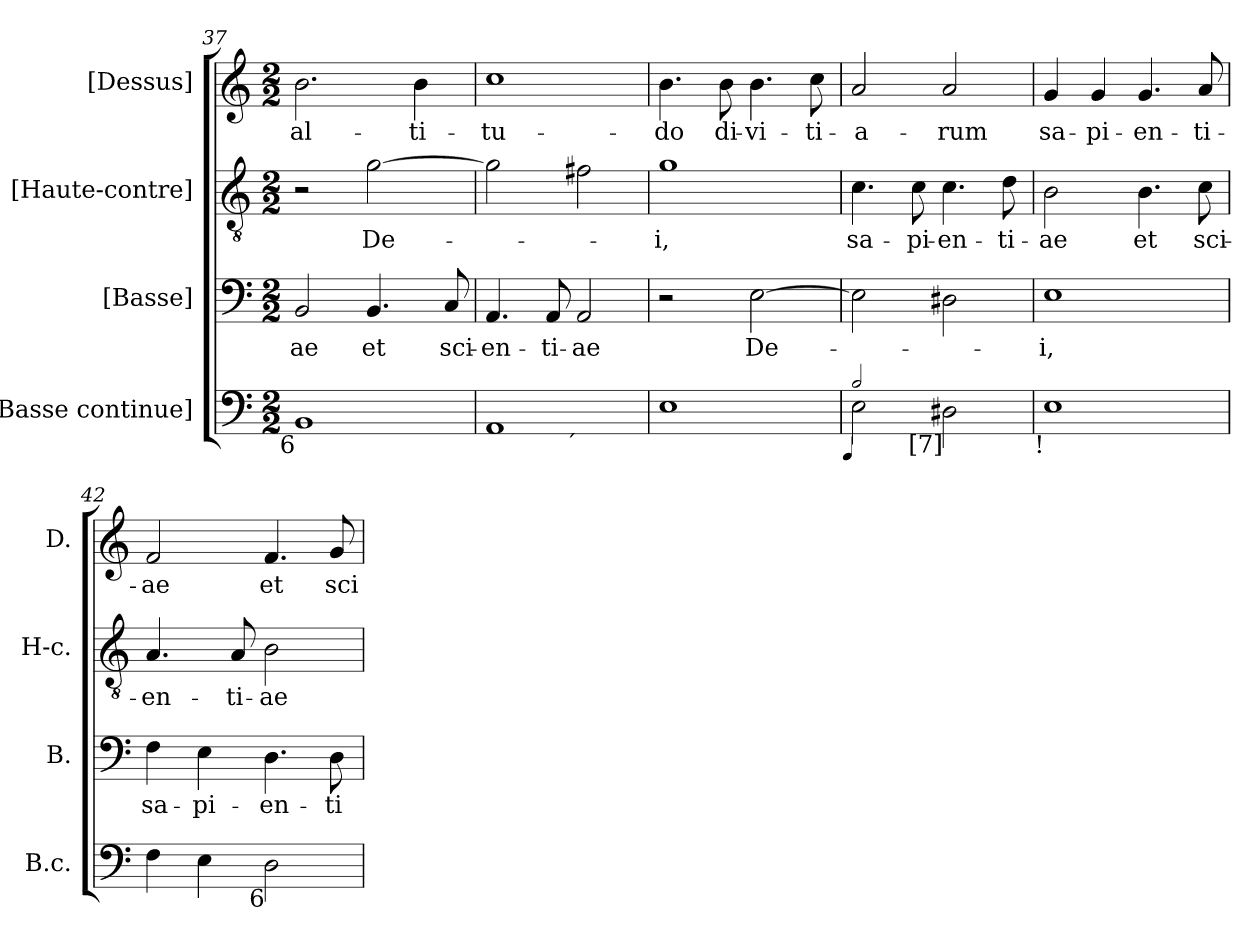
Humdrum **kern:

**kern	**kern	**text	**kern	**text	**kern	**text
*part4	*part3	*part3	*part2	*part2	*part1	*part1
*staff4	*staff3	*staff3	*staff2	*staff2	*staff1	*staff1
*I"[Basse continue]	*I"[Basse]	*	*I"[Haute-contre]	*	*I"[Dessus]	*
*I'B.c.	*I'B.	*	*I'H-c.	*	*I'D.	*
*clefF4	*clefF4	*	*clefGv2	*	*clefG2	*
*	*	*	*ITrd7c12	*	*	*
*k[]	*k[]	*	*k[]	*	*k[]	*
*a:	*a:	*	*a:	*	*a:	*
*M2/2	*M2/2	*	*M2/2	*	*M2/2	*
=37	=37	=37	=37	=37	=37	=37
!	!	!LO:LY:b:color=#000000	!	!	!	!
!LO:TX:b:rj:t=6	!	!	!	!	!	!
!	!	!	!	!	!	!LO:LY:b:color=#000000
1BBi	2BBi/	-ae	2r	.	2.bi\	al-
!	!	!LO:LY:b:color=#000000	!	!	!	!
!	!	!	!	!LO:LY:b:color=#000000	!	!
.	4.BBi/	et	[2Gi\	De-	.	.
!	!	!	!	!	!	!LO:LY:b:color=#000000
.	.	.	.	.	4bi\	-ti-
!	!	!LO:LY:b:color=#000000	!	!	!	!
.	8Ci/	sci-	.	.	.	.
=38	=38	=38	=38	=38	=38	=38
!	!	!LO:LY:b:color=#000000	!	!	!	!
!LO:TX:b:rj:t=7	!	!	!	!	!	!
!	!	!	!	!	!	!LO:LY:b:color=#000000
*^	*	*	*	*	*	*
1AAi	2ryy	4.AAi/	-en-	2Gi\]	.	1cci	-tu-
!	!	!	!LO:LY:b:color=#000000	!	!	!	!
.	.	8AAi/	-ti-	.	.	.	.
!	!LO:TX:b:rj:t=´	!	!	!	!	!	!
!	!	!	!LO:LY:b:color=#000000	!	!	!	!
.	2ryy	2AAi/	-ae	2F#Xi\	.	.	.
*v	*v	*	*	*	*	*	*
=39	=39	=39	=39	=39	=39	=39
*^	*	*	*	*	*	*
!	!	!	!	!	!LO:LY:b:color=#000000	!	!
*v	*v	*	*	*	*	*	*
*^	*	*	*	*	*	*
!	!	!	!	!	!	!	!LO:LY:b:color=#000000
*v	*v	*	*	*	*	*	*
1Ei	2r	.	1Gi	-i,	4.bi\	-do
!	!	!	!	!	!	!LO:LY:b:color=#000000
.	.	.	.	.	8bi\	di-
!	!	!LO:LY:b:color=#000000	!	!	!	!
!	!	!	!	!	!	!LO:LY:b:color=#000000
.	[2Ei\	De-	.	.	4.bi\	-vi-
!	!	!	!	!	!	!LO:LY:b:color=#000000
.	.	.	.	.	8cci\	-ti-
=40	=40	=40	=40	=40	=40	=40
!	!	!	!	!LO:LY:b:color=#000000	!	!
!LO:TX:b:rj:t=[4]	!	!	!	!	!	!
!LO:TX:t=[2]	!	!	!	!	!	!
!	!	!	!	!	!	!LO:LY:b:color=#000000
2Ei\	2Ei\]	.	4.Ci\	sa-	2ai/	-a-
!	!	!	!	!LO:LY:b:color=#000000	!	!
.	.	.	8Ci\	-pi-	.	.
!	!	!	!	!LO:LY:b:color=#000000	!	!
!LO:TX:b:rj:t=[7]	!	!	!	!	!	!
!	!	!	!	!	!	!LO:LY:b:color=#000000
2D#Xi\	2D#Xi\	.	4.Ci\	-en-	2ai/	-rum
!	!	!	!	!LO:LY:b:color=#000000	!	!
.	.	.	8Di\	-ti-	.	.
=41	=41	=41	=41	=41	=41	=41
!	!	!LO:LY:b:color=#000000	!	!	!	!
!	!	!	!	!LO:LY:b:color=#000000	!	!
!LO:TX:b:rj:t=!	!	!	!	!	!	!
!	!	!	!	!	!	!LO:LY:b:color=#000000
1Ei	1Ei	-i,	2BBi\	-ae	4gi/	sa-
!	!	!	!	!	!	!LO:LY:b:color=#000000
.	.	.	.	.	4gi/	-pi-
!	!	!	!	!LO:LY:b:color=#000000	!	!
!	!	!	!	!	!	!LO:LY:b:color=#000000
.	.	.	4.BBi\	et	4.gi/	-en-
!	!	!	!	!LO:LY:b:color=#000000	!	!
!	!	!	!	!	!	!LO:LY:b:color=#000000
.	.	.	8Ci\	sci-	8ai/	-ti-
!!LO:LB:g=z
=42	=42	=42	=42	=42	=42	=42
!	!	!LO:LY:b:color=#000000	!	!	!	!
!	!	!	!	!LO:LY:b:color=#000000	!	!
!	!	!	!	!	!	!LO:LY:b:color=#000000
4Fi\	4Fi\	sa-	4.AAi/	-en-	2fi/	-ae
!	!	!LO:LY:b:color=#000000	!	!	!	!
4Ei\	4Ei\	-pi-	.	.	.	.
!	!	!	!	!LO:LY:b:color=#000000	!	!
.	.	.	8AAi/	-ti-	.	.
!	!	!LO:LY:b:color=#000000	!	!	!	!
!	!	!	!	!LO:LY:b:color=#000000	!	!
!LO:TX:b:rj:t=6	!	!	!	!	!	!
!	!	!	!	!	!	!LO:LY:b:color=#000000
2Di\	4.Di\	-en-	2BBi\	-ae	4.fi/	et
!	!	!LO:LY:b:color=#000000	!	!	!	!
!	!	!	!	!	!	!LO:LY:b:color=#000000
.	8Di\	-ti-	.	.	8gi/	sci-
=	=	=	=	=	=	=
*-	*-	*-	*-	*-	*-	*-
